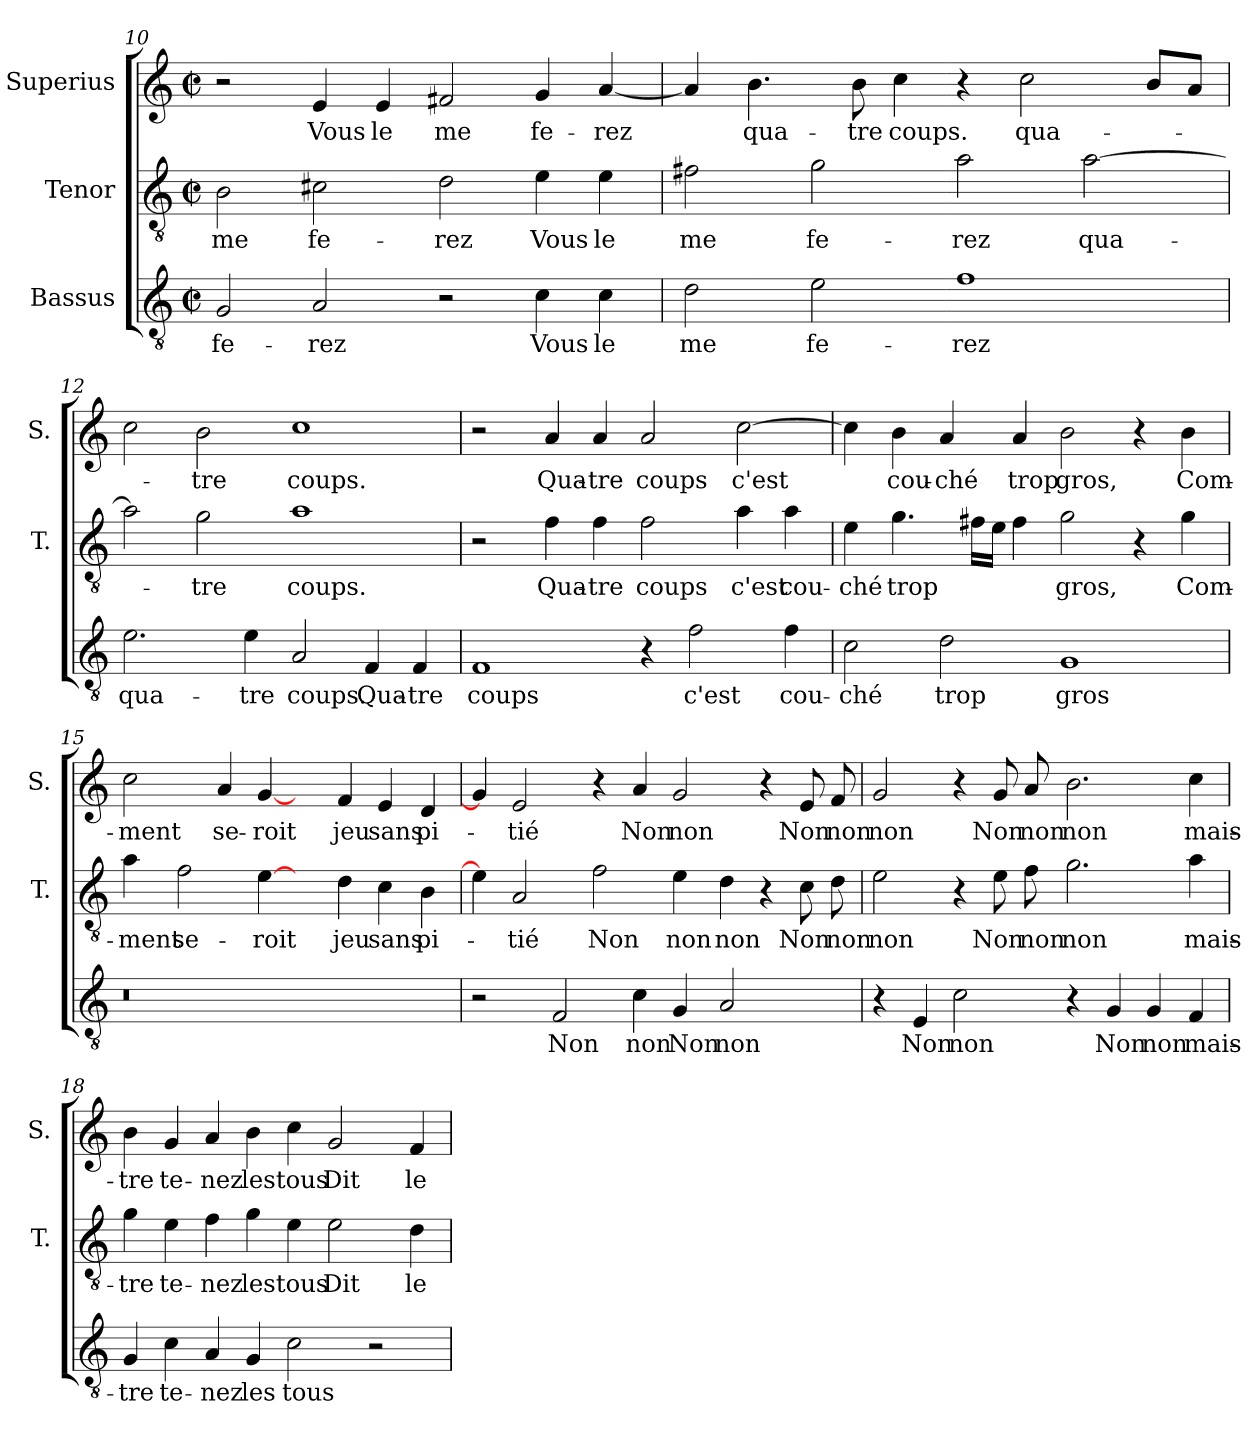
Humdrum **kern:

**kern	**text	**kern	**text	**kern	**text
*part3	*part3	*part2	*part2	*part1	*part1
*staff3	*staff3	*staff2	*staff2	*staff1	*staff1
*I"Bassus	*	*I"Tenor	*	*I"Superius	*
*	*	*I'T.	*	*I'S.	*
*clefGv2	*	*clefGv2	*	*clefG2	*
*k[]	*	*k[]	*	*k[]	*
*C:	*	*C:	*	*C:	*
*M2/2	*	*M2/2	*	*M2/2	*
*met(c|)	*	*met(c|)	*	*met(c|)	*
=10	=10	=10	=10	=10	=10
2G/	fe-	2B\	me	2r	.
2A/	-rez	2c#X\	fe-	4e/	Vous
.	.	.	.	4e/	le
2r	.	2d\	-rez	2f#X/	me
4c\	Vous	4e\	Vous	4g/	fe-
4c\	le	4e\	le	[4a/	-rez
=11	=11	=11	=11	=11	=11
2d\	me	2f#X\	me	4a/]	.
.	.	.	.	4.b\	qua-
2e\	fe-	2g\	fe-	.	.
.	.	.	.	8b\	-tre
.	.	.	.	4cc\	coups.
1f\	-rez	2a\	-rez	4r	.
.	.	.	.	2cc\	qua-
.	.	[2a\	qua-	.	.
.	.	.	.	8b/L	.
.	.	.	.	8a/J	.
!!LO:LB:g=z
=12	=12	=12	=12	=12	=12
2.e\	qua-	2a\]	.	2cc\	.
.	.	2g\	-tre	2b\	-tre
4e\	-tre	.	.	.	.
2A/	coups.	1a\	coups.	1cc\	coups.
4F/	Qua-	.	.	.	.
4F/	-tre	.	.	.	.
=13	=13	=13	=13	=13	=13
1F/	coups	2r	.	2r	.
.	.	4f\	Qua-	4a/	Qua-
.	.	4f\	-tre	4a/	-tre
4r	.	2f\	coups	2a/	coups
2f\	c'est	.	.	.	.
.	.	4a\	c'est	[2cc\	c'est
4f\	cou-	4a\	cou-	.	.
=14	=14	=14	=14	=14	=14
2c\	-ché	4e\	-ché	4cc\]	.
.	.	4.g\	trop	4b\	cou-
2d\	trop	.	.	4a/	-ché
.	.	16f#X\LL	.	.	.
.	.	16e\JJ	.	.	.
.	.	4f#\	.	4a/	trop
1G/	gros	2g\	gros,	2b\	gros,
.	.	4r	.	4r	.
.	.	4g\	Com-	4b\	Com-
=15	=15	=15	=15	=15	=15
!LO:N:vis=0	!	!	!	!	!
1r	.	4a\	-ment	2cc\	-ment
.	.	2f\	se-	.	.
.	.	.	.	4a/	se-
.	.	[4e\	-roit	[4g/	-roit
1ryy	.	4ryy	.	4ryy	.
.	.	4d\	jeu	4f/	jeu
.	.	4c\	sans	4e/	sans
.	.	4B\	pi-	4d/	pi-
!!LO:PB:g=z
=16	=16	=16	=16	=16	=16
2r	.	4e\]	.	4g/]	.
.	.	2A/	-tié	2e/	-tié
2F/	Non	.	.	.	.
.	.	2f\	Non	4r	.
4c\	non	.	.	4a/	Non
4G/	Non	4e\	non	2g/	non
2A/	non	4d\	non	.	.
.	.	4r	.	4r	.
4ryy	.	8c\	Non	8e/	Non
.	.	8d\	non	8f/	non
=17	=17	=17	=17	=17	=17
4r	.	2e\	non	2g/	non
4E/	Non	.	.	.	.
2c\	non	4r	.	4r	.
.	.	8e\	Non	8g/	Non
.	.	8f\	non	8a/	non
4r	.	2.g\	non	2.b\	non
4G/	Non	.	.	.	.
4G/	non	.	.	.	.
4F/	mais-	4a\	mais-	4cc\	mais-
=18	=18	=18	=18	=18	=18
4G/	-tre	4g\	-tre	4b\	-tre
4c\	te-	4e\	te-	4g/	te-
4A/	-nez	4f\	-nez	4a/	-nez
4G/	les	4g\	les	4b\	les
2c\	tous	4e\	tous	4cc\	tous
.	.	2e\	Dit	2g/	Dit
2r	.	.	.	.	.
.	.	4d\	le	4f/	le
=	=	=	=	=	=
*-	*-	*-	*-	*-	*-
